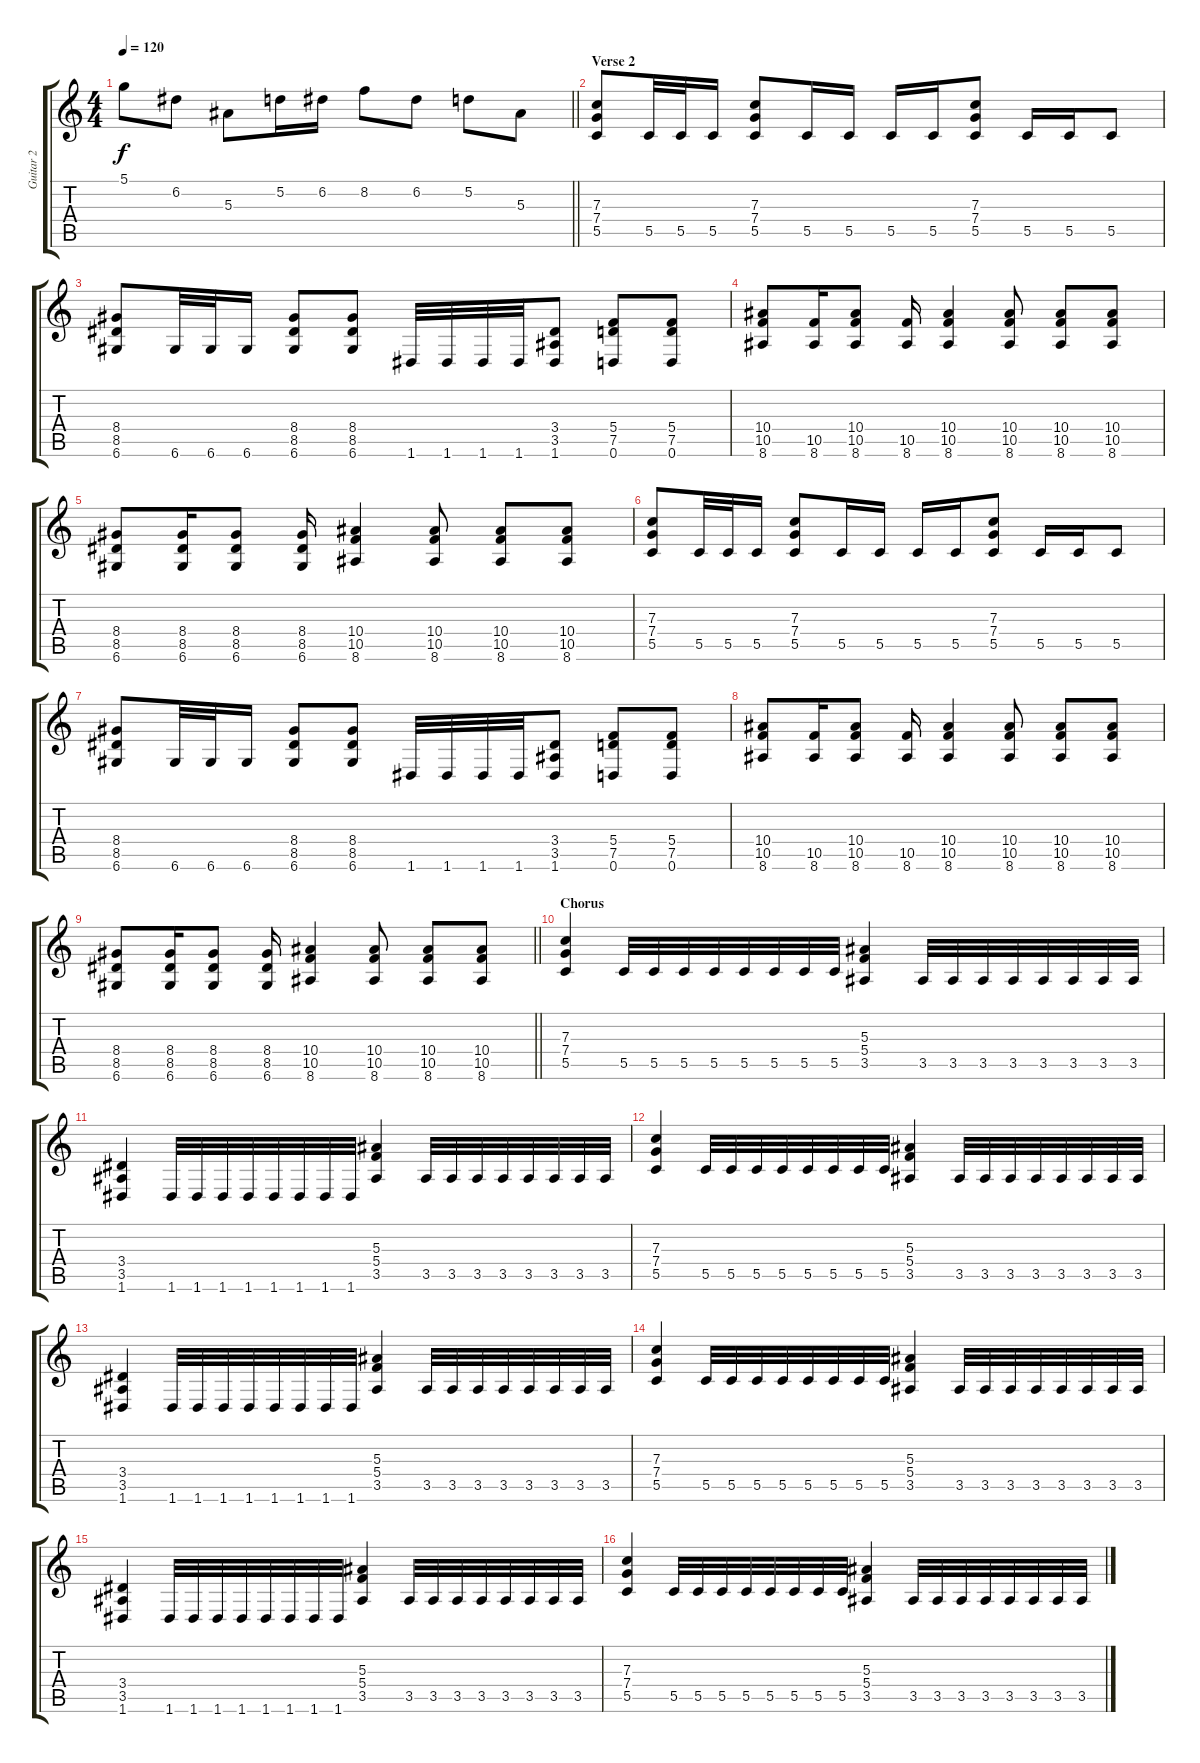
\track ("Guitar 2" "Guitar 2") {instrument distortionguitar}
\staff {score tabs}
\tuning (D4 A3 F3 C3 G2 D2) {hide}
\ts (4 4)
\tempo 120
\clef g2
\barLineRight lightlight
\ks c
5.1.8{dy f} 6.2.8 5.3.8 5.2.16 6.2.16 8.2.8 6.2.8 5.2.8 5.3.8 |
\section ("" "Verse 2")
(7.3 7.4 5.5).8 5.5.32 5.5.32 5.5.16 (7.3 7.4 5.5).8 5.5.16 5.5.16 5.5.16 5.5.16 (7.3 7.4 5.5).8 5.5.16 5.5.16 5.5.8 |
(8.4 8.5 6.6).8 6.6.32 6.6.32 6.6.16 (8.4 8.5 6.6).8 (8.4 8.5 6.6).8 1.6.32 1.6.32 1.6.32 1.6.32 (3.4 3.5 1.6).8 (5.4 7.5 0.6).8 (5.4 7.5 0.6).8 |
(10.4 10.5 8.6).8 (10.5 8.6).16 (10.4 10.5 8.6).8 (10.5 8.6).16 (10.4 10.5 8.6).4 (10.4 10.5 8.6).8 (10.4 10.5 8.6).8 (10.4 10.5 8.6).8 |
(8.4 8.5 6.6).8 (8.4 8.5 6.6).16 (8.4 8.5 6.6).8 (8.4 8.5 6.6).16 (10.4 10.5 8.6).4 (10.4 10.5 8.6).8 (10.4 10.5 8.6).8 (10.4 10.5 8.6).8 |
(7.3 7.4 5.5).8 5.5.32 5.5.32 5.5.16 (7.3 7.4 5.5).8 5.5.16 5.5.16 5.5.16 5.5.16 (7.3 7.4 5.5).8 5.5.16 5.5.16 5.5.8 |
(8.4 8.5 6.6).8 6.6.32 6.6.32 6.6.16 (8.4 8.5 6.6).8 (8.4 8.5 6.6).8 1.6.32 1.6.32 1.6.32 1.6.32 (3.4 3.5 1.6).8 (5.4 7.5 0.6).8 (5.4 7.5 0.6).8 |
(10.4 10.5 8.6).8 (10.5 8.6).16 (10.4 10.5 8.6).8 (10.5 8.6).16 (10.4 10.5 8.6).4 (10.4 10.5 8.6).8 (10.4 10.5 8.6).8 (10.4 10.5 8.6).8 |
\barLineRight lightlight
(8.4 8.5 6.6).8 (8.4 8.5 6.6).16 (8.4 8.5 6.6).8 (8.4 8.5 6.6).16 (10.4 10.5 8.6).4 (10.4 10.5 8.6).8 (10.4 10.5 8.6).8 (10.4 10.5 8.6).8 |
\section ("" "Chorus")
(7.3 7.4 5.5).4 5.5.32 5.5.32 5.5.32 5.5.32 5.5.32 5.5.32 5.5.32 5.5.32 (5.3 5.4 3.5).4 3.5.32 3.5.32 3.5.32 3.5.32 3.5.32 3.5.32 3.5.32 3.5.32 |
(3.4 3.5 1.6).4 1.6.32 1.6.32 1.6.32 1.6.32 1.6.32 1.6.32 1.6.32 1.6.32 (5.3 5.4 3.5).4 3.5.32 3.5.32 3.5.32 3.5.32 3.5.32 3.5.32 3.5.32 3.5.32 |
(7.3 7.4 5.5).4 5.5.32 5.5.32 5.5.32 5.5.32 5.5.32 5.5.32 5.5.32 5.5.32 (5.3 5.4 3.5).4 3.5.32 3.5.32 3.5.32 3.5.32 3.5.32 3.5.32 3.5.32 3.5.32 |
(3.4 3.5 1.6).4 1.6.32 1.6.32 1.6.32 1.6.32 1.6.32 1.6.32 1.6.32 1.6.32 (5.3 5.4 3.5).4 3.5.32 3.5.32 3.5.32 3.5.32 3.5.32 3.5.32 3.5.32 3.5.32 |
(7.3 7.4 5.5).4 5.5.32 5.5.32 5.5.32 5.5.32 5.5.32 5.5.32 5.5.32 5.5.32 (5.3 5.4 3.5).4 3.5.32 3.5.32 3.5.32 3.5.32 3.5.32 3.5.32 3.5.32 3.5.32 |
(3.4 3.5 1.6).4 1.6.32 1.6.32 1.6.32 1.6.32 1.6.32 1.6.32 1.6.32 1.6.32 (5.3 5.4 3.5).4 3.5.32 3.5.32 3.5.32 3.5.32 3.5.32 3.5.32 3.5.32 3.5.32 |
(7.3 7.4 5.5).4 5.5.32 5.5.32 5.5.32 5.5.32 5.5.32 5.5.32 5.5.32 5.5.32 (5.3 5.4 3.5).4 3.5.32 3.5.32 3.5.32 3.5.32 3.5.32 3.5.32 3.5.32 3.5.32
